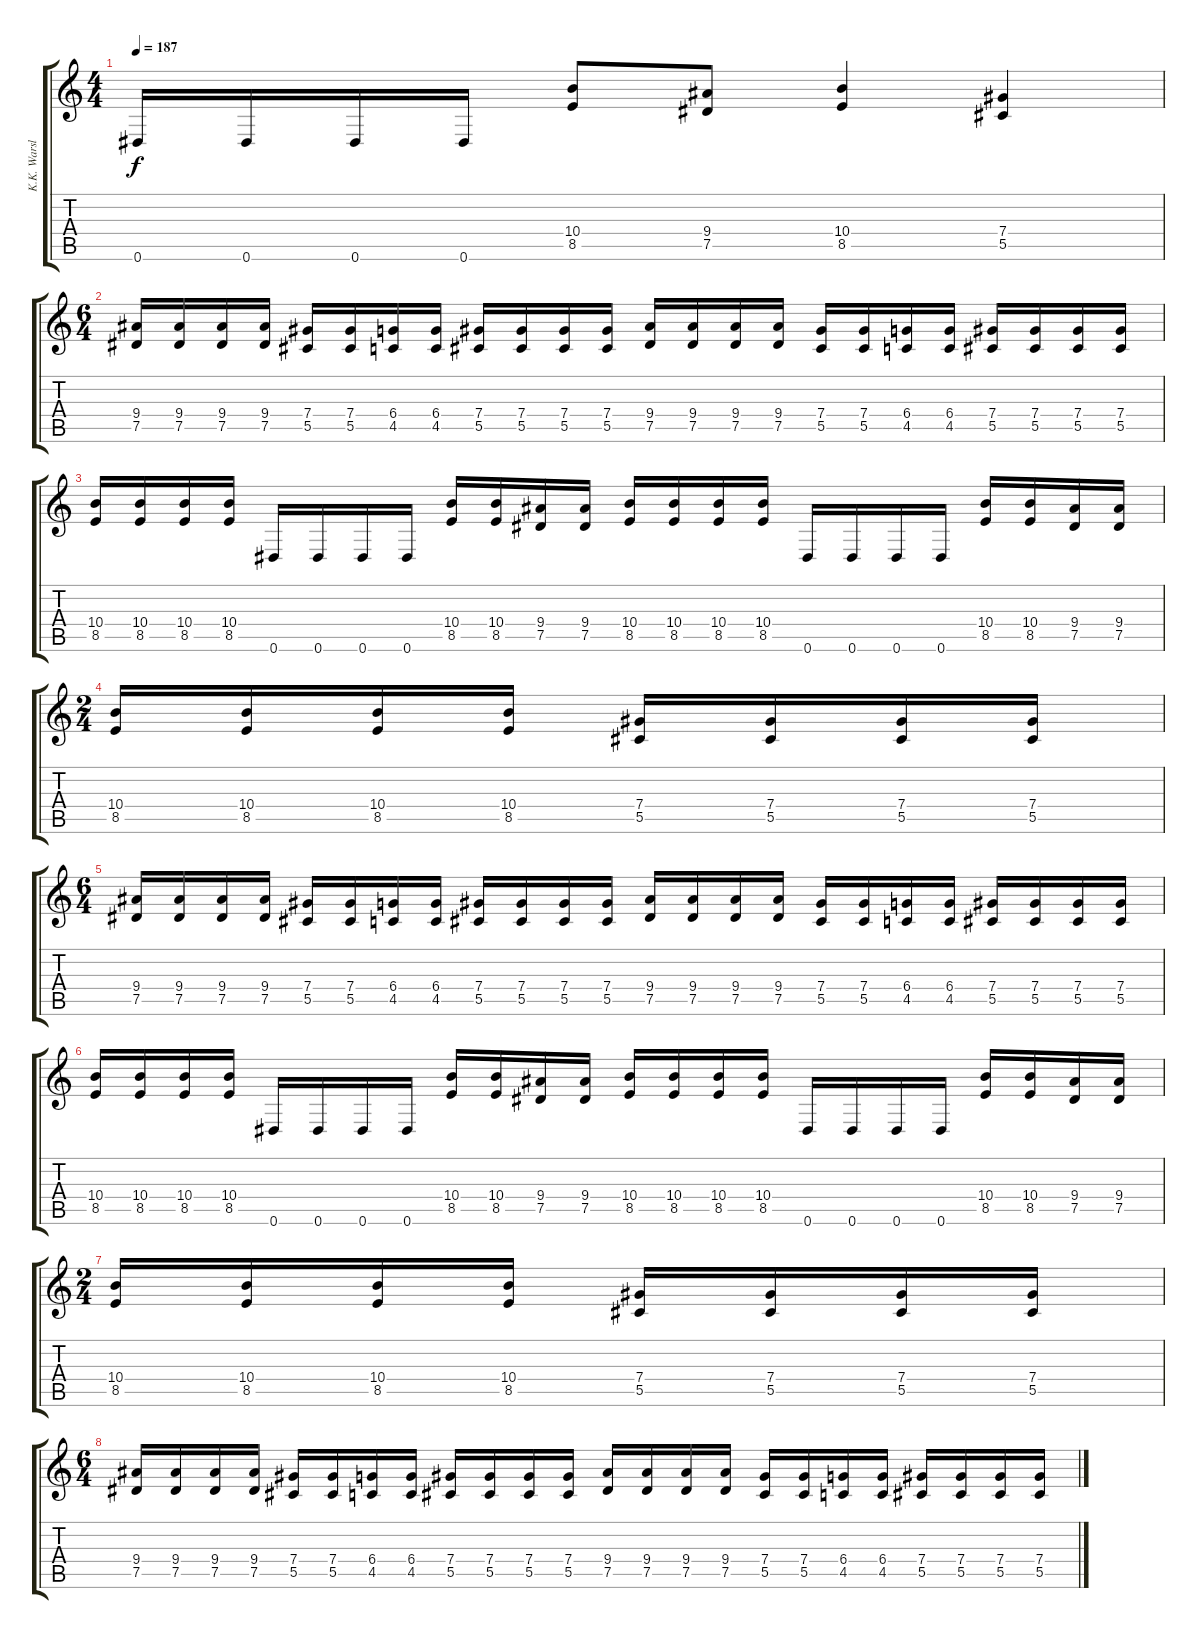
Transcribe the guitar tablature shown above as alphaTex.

\track ("K.K. Warslut" "K.K. Warsl") {instrument distortionguitar}
\staff {score tabs}
\tuning (Eb4 Bb3 Gb3 Db3 Ab2 Eb2) {hide}
\ts (4 4)
\tempo 187
\clef g2
\ks c
0.6.16{dy f} 0.6.16 0.6.16 0.6.16 (10.4 8.5).8 (9.4 7.5).8 (10.4 8.5).4 (7.4 5.5).4 |
\ts (6 4)
(9.4 7.5).16 (9.4 7.5).16 (9.4 7.5).16 (9.4 7.5).16 (7.4 5.5).16 (7.4 5.5).16 (6.4 4.5).16 (6.4 4.5).16 (7.4 5.5).16 (7.4 5.5).16 (7.4 5.5).16 (7.4 5.5).16 (9.4 7.5).16 (9.4 7.5).16 (9.4 7.5).16 (9.4 7.5).16 (7.4 5.5).16 (7.4 5.5).16 (6.4 4.5).16 (6.4 4.5).16 (7.4 5.5).16 (7.4 5.5).16 (7.4 5.5).16 (7.4 5.5).16 |
(10.4 8.5).16 (10.4 8.5).16 (10.4 8.5).16 (10.4 8.5).16 0.6.16 0.6.16 0.6.16 0.6.16 (10.4 8.5).16 (10.4 8.5).16 (9.4 7.5).16 (9.4 7.5).16 (10.4 8.5).16 (10.4 8.5).16 (10.4 8.5).16 (10.4 8.5).16 0.6.16 0.6.16 0.6.16 0.6.16 (10.4 8.5).16 (10.4 8.5).16 (9.4 7.5).16 (9.4 7.5).16 |
\ts (2 4)
(10.4 8.5).16 (10.4 8.5).16 (10.4 8.5).16 (10.4 8.5).16 (7.4 5.5).16 (7.4 5.5).16 (7.4 5.5).16 (7.4 5.5).16 |
\ts (6 4)
(9.4 7.5).16 (9.4 7.5).16 (9.4 7.5).16 (9.4 7.5).16 (7.4 5.5).16 (7.4 5.5).16 (6.4 4.5).16 (6.4 4.5).16 (7.4 5.5).16 (7.4 5.5).16 (7.4 5.5).16 (7.4 5.5).16 (9.4 7.5).16 (9.4 7.5).16 (9.4 7.5).16 (9.4 7.5).16 (7.4 5.5).16 (7.4 5.5).16 (6.4 4.5).16 (6.4 4.5).16 (7.4 5.5).16 (7.4 5.5).16 (7.4 5.5).16 (7.4 5.5).16 |
(10.4 8.5).16 (10.4 8.5).16 (10.4 8.5).16 (10.4 8.5).16 0.6.16 0.6.16 0.6.16 0.6.16 (10.4 8.5).16 (10.4 8.5).16 (9.4 7.5).16 (9.4 7.5).16 (10.4 8.5).16 (10.4 8.5).16 (10.4 8.5).16 (10.4 8.5).16 0.6.16 0.6.16 0.6.16 0.6.16 (10.4 8.5).16 (10.4 8.5).16 (9.4 7.5).16 (9.4 7.5).16 |
\ts (2 4)
(10.4 8.5).16 (10.4 8.5).16 (10.4 8.5).16 (10.4 8.5).16 (7.4 5.5).16 (7.4 5.5).16 (7.4 5.5).16 (7.4 5.5).16 |
\ts (6 4)
(9.4 7.5).16 (9.4 7.5).16 (9.4 7.5).16 (9.4 7.5).16 (7.4 5.5).16 (7.4 5.5).16 (6.4 4.5).16 (6.4 4.5).16 (7.4 5.5).16 (7.4 5.5).16 (7.4 5.5).16 (7.4 5.5).16 (9.4 7.5).16 (9.4 7.5).16 (9.4 7.5).16 (9.4 7.5).16 (7.4 5.5).16 (7.4 5.5).16 (6.4 4.5).16 (6.4 4.5).16 (7.4 5.5).16 (7.4 5.5).16 (7.4 5.5).16 (7.4 5.5).16
